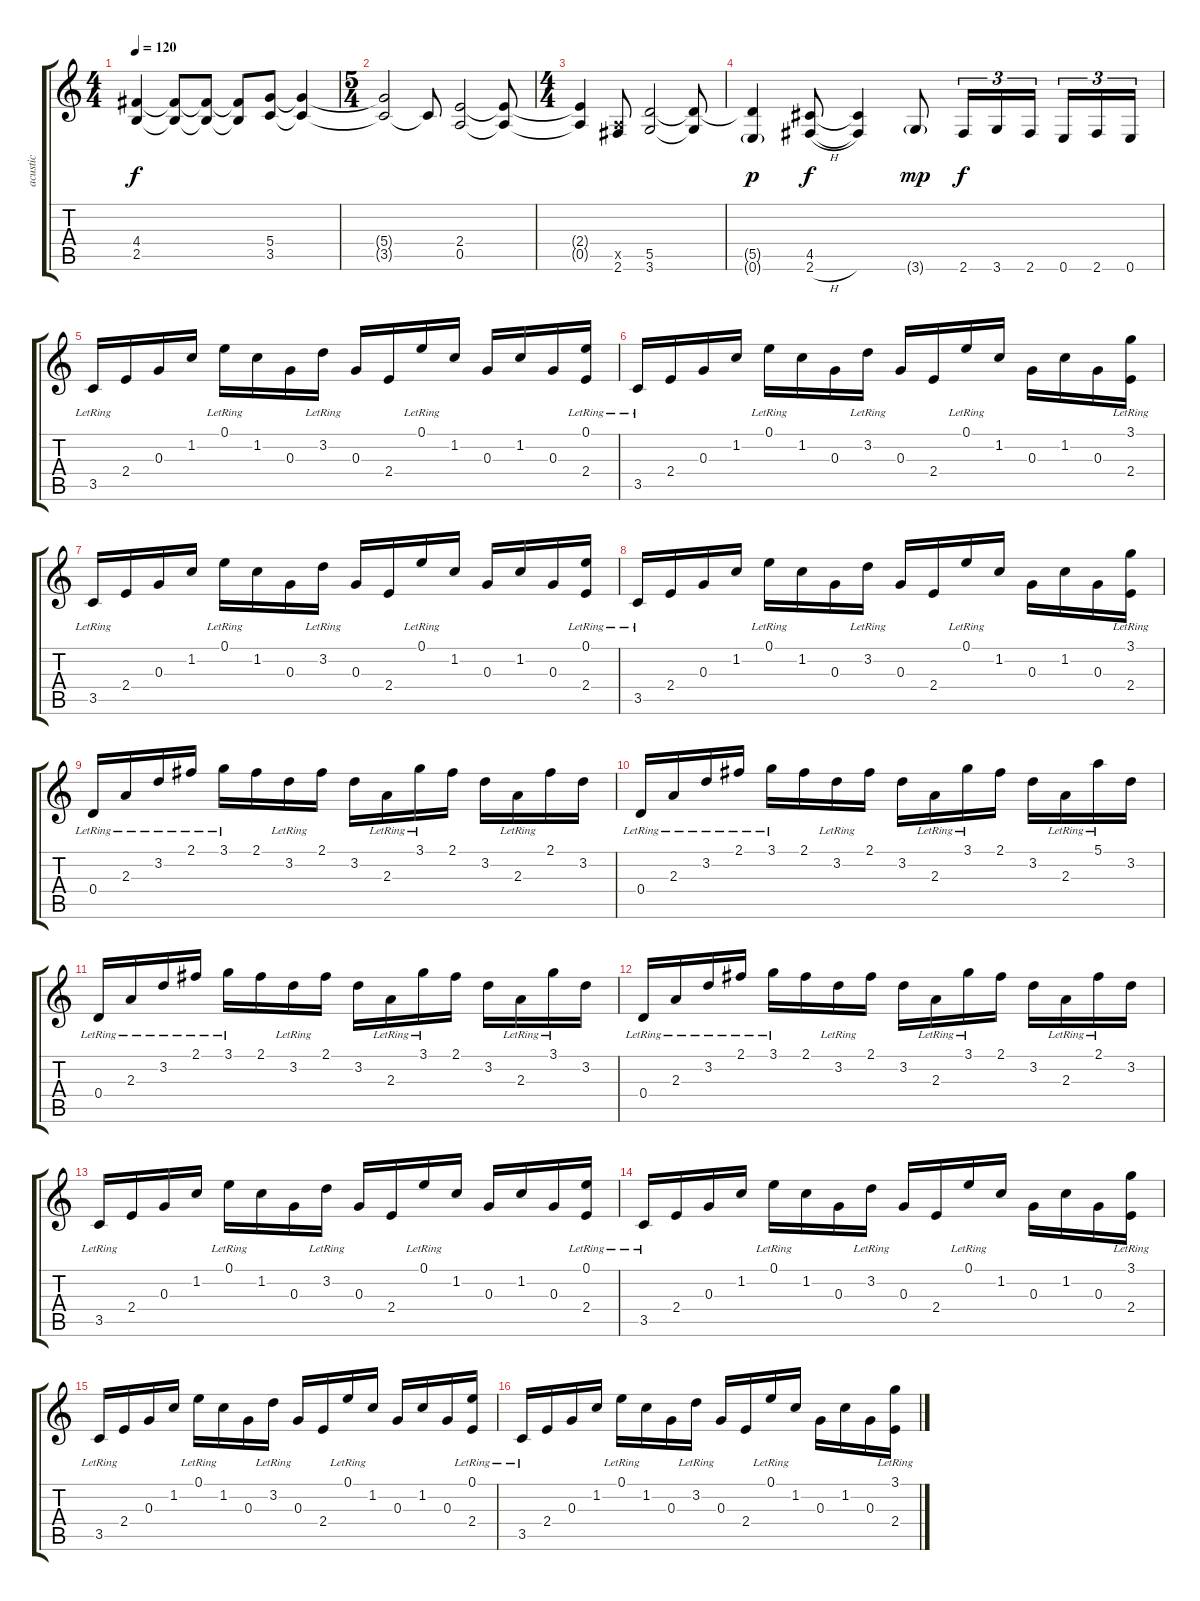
\track ("acustic" "acustic") {instrument acousticguitarnylon}
\staff {score tabs}
\tuning (E4 B3 G3 D3 A2 E2) {hide}
\ts (4 4)
\tempo 120
\clef g2
\ks c
(4.4{t} 2.5{t}).4{dy f} (4.4{t} 2.5{t}).8 (4.4{t} 2.5{t}).8 (4.4{t} 2.5{t}).8 (5.4 3.5).8 (5.4{t} 3.5{t}).4 |
\ts (5 4)
(5.4{t} 3.5{t}).2 3.5{t}.8 (2.4 0.5).2 (2.4{t} 0.5{t}).8 |
\ts (4 4)
(2.4{t} 0.5{t}).4 (0.5{x} 2.6).8 (5.5 3.6).2 (5.5{t} 3.6{t}).8 |
(5.5{t} 0.6{g}).4{dy p} (4.5 2.6{h}).8{dy f} (4.5{t} 2.6{t}).4 3.6{g}.8{dy mp} 2.6.16{tu (3 2) dy f} 3.6.16{tu (3 2)} 2.6.16{tu (3 2)} 0.6.16{tu (3 2)} 2.6.16{tu (3 2)} 0.6.16{tu (3 2)} |
3.5{lr}.16 2.4.16 0.3.16 1.2.16 0.1{lr}.16 1.2.16 0.3.16 3.2{lr}.16 0.3.16 2.4.16 0.1{lr}.16 1.2.16 0.3.16 1.2.16 0.3.16 (0.1{lr} 2.4).16 |
3.5{lr}.16 2.4.16 0.3.16 1.2.16 0.1{lr}.16 1.2.16 0.3.16 3.2{lr}.16 0.3.16 2.4.16 0.1{lr}.16 1.2.16 0.3.16 1.2.16 0.3.16 (3.1{lr} 2.4).16 |
3.5{lr}.16 2.4.16 0.3.16 1.2.16 0.1{lr}.16 1.2.16 0.3.16 3.2{lr}.16 0.3.16 2.4.16 0.1{lr}.16 1.2.16 0.3.16 1.2.16 0.3.16 (0.1{lr} 2.4).16 |
3.5{lr}.16 2.4.16 0.3.16 1.2.16 0.1{lr}.16 1.2.16 0.3.16 3.2{lr}.16 0.3.16 2.4.16 0.1{lr}.16 1.2.16 0.3.16 1.2.16 0.3.16 (3.1{lr} 2.4).16 |
0.4{lr}.16 2.3{lr}.16 3.2{lr}.16 2.1{lr}.16 3.1{lr}.16 2.1.16 3.2{lr}.16 2.1.16 3.2.16 2.3{lr}.16 3.1{lr}.16 2.1.16 3.2.16 2.3{lr}.16 2.1.16 3.2.16 |
0.4{lr}.16 2.3{lr}.16 3.2{lr}.16 2.1{lr}.16 3.1{lr}.16 2.1.16 3.2{lr}.16 2.1.16 3.2.16 2.3{lr}.16 3.1{lr}.16 2.1.16 3.2.16 2.3{lr}.16 5.1{lr}.16 3.2.16 |
0.4{lr}.16 2.3{lr}.16 3.2{lr}.16 2.1{lr}.16 3.1{lr}.16 2.1.16 3.2{lr}.16 2.1.16 3.2.16 2.3{lr}.16 3.1{lr}.16 2.1.16 3.2.16 2.3{lr}.16 3.1{lr}.16 3.2.16 |
0.4{lr}.16 2.3{lr}.16 3.2{lr}.16 2.1{lr}.16 3.1{lr}.16 2.1.16 3.2{lr}.16 2.1.16 3.2.16 2.3{lr}.16 3.1{lr}.16 2.1.16 3.2.16 2.3{lr}.16 2.1{lr}.16 3.2.16 |
3.5{lr}.16 2.4.16 0.3.16 1.2.16 0.1{lr}.16 1.2.16 0.3.16 3.2{lr}.16 0.3.16 2.4.16 0.1{lr}.16 1.2.16 0.3.16 1.2.16 0.3.16 (0.1{lr} 2.4).16 |
3.5{lr}.16 2.4.16 0.3.16 1.2.16 0.1{lr}.16 1.2.16 0.3.16 3.2{lr}.16 0.3.16 2.4.16 0.1{lr}.16 1.2.16 0.3.16 1.2.16 0.3.16 (3.1{lr} 2.4).16 |
3.5{lr}.16 2.4.16 0.3.16 1.2.16 0.1{lr}.16 1.2.16 0.3.16 3.2{lr}.16 0.3.16 2.4.16 0.1{lr}.16 1.2.16 0.3.16 1.2.16 0.3.16 (0.1{lr} 2.4).16 |
3.5{lr}.16 2.4.16 0.3.16 1.2.16 0.1{lr}.16 1.2.16 0.3.16 3.2{lr}.16 0.3.16 2.4.16 0.1{lr}.16 1.2.16 0.3.16 1.2.16 0.3.16 (3.1{lr} 2.4).16
